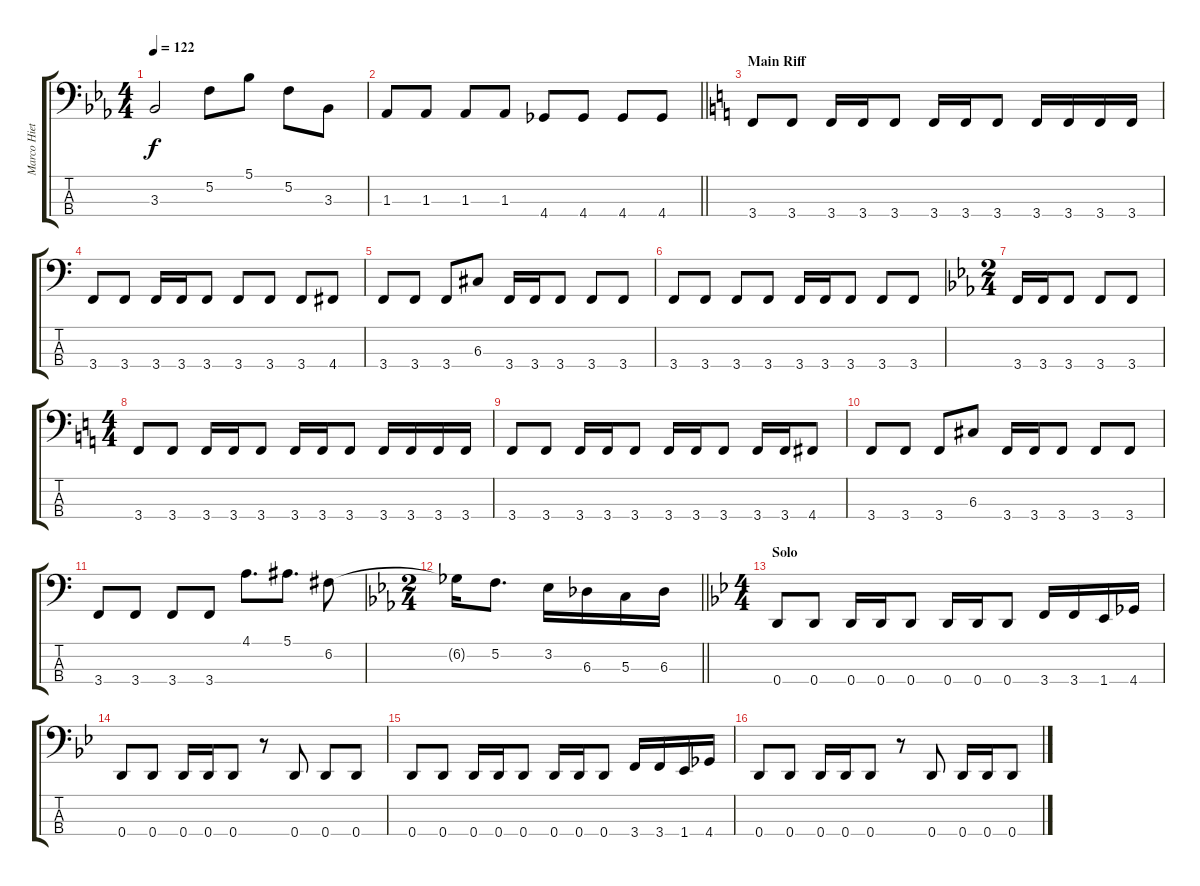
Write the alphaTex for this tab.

\track ("Marco Hietala" "Marco Hiet") {instrument electricbasspick}
\staff {score tabs}
\tuning (F2 C2 G1 D1) {hide}
\ts (4 4)
\tempo 122
\clef f4
\ks eb
3.3.2{dy f} 5.2.8 5.1.8 5.2.8 3.3.8 |
\barLineRight lightlight
1.3.8 1.3.8 1.3.8 1.3.8 4.4.8 4.4.8 4.4.8 4.4.8 |
\section ("" "Main Riff")
\ks c
3.4.8 3.4.8 3.4.16 3.4.16 3.4.8 3.4.16 3.4.16 3.4.8 3.4.16 3.4.16 3.4.16 3.4.16 |
3.4.8 3.4.8 3.4.16 3.4.16 3.4.8 3.4.8 3.4.8 3.4.8 4.4.8 |
3.4.8 3.4.8 3.4.8 6.3.8 3.4.16 3.4.16 3.4.8 3.4.8 3.4.8 |
3.4.8 3.4.8 3.4.8 3.4.8 3.4.16 3.4.16 3.4.8 3.4.8 3.4.8 |
\ts (2 4)
\ks eb
3.4.16 3.4.16 3.4.8 3.4.8 3.4.8 |
\ts (4 4)
\ks c
3.4.8 3.4.8 3.4.16 3.4.16 3.4.8 3.4.16 3.4.16 3.4.8 3.4.16 3.4.16 3.4.16 3.4.16 |
3.4.8 3.4.8 3.4.16 3.4.16 3.4.8 3.4.16 3.4.16 3.4.8 3.4.16 3.4.16 4.4.8 |
3.4.8 3.4.8 3.4.8 6.3.8 3.4.16 3.4.16 3.4.8 3.4.8 3.4.8 |
3.4.8 3.4.8 3.4.8 3.4.8 4.1.8{d} 5.1.8{d} 6.2.8 |
\ts (2 4)
\barLineRight lightlight
\ks eb
6.2{t}.16 5.2.8{d} 3.2.16 6.3.16 5.3.16 6.3.16 |
\ts (4 4)
\section ("" "Solo")
\ks bb
0.4.8 0.4.8 0.4.16 0.4.16 0.4.8 0.4.16 0.4.16 0.4.8 3.4.16 3.4.16 1.4.16 4.4.16 |
0.4.8 0.4.8 0.4.16 0.4.16 0.4.8 r.8 0.4.8 0.4.8 0.4.8 |
0.4.8 0.4.8 0.4.16 0.4.16 0.4.8 0.4.16 0.4.16 0.4.8 3.4.16 3.4.16 1.4.16 4.4.16 |
0.4.8 0.4.8 0.4.16 0.4.16 0.4.8 r.8 0.4.8 0.4.16 0.4.16 0.4.8
